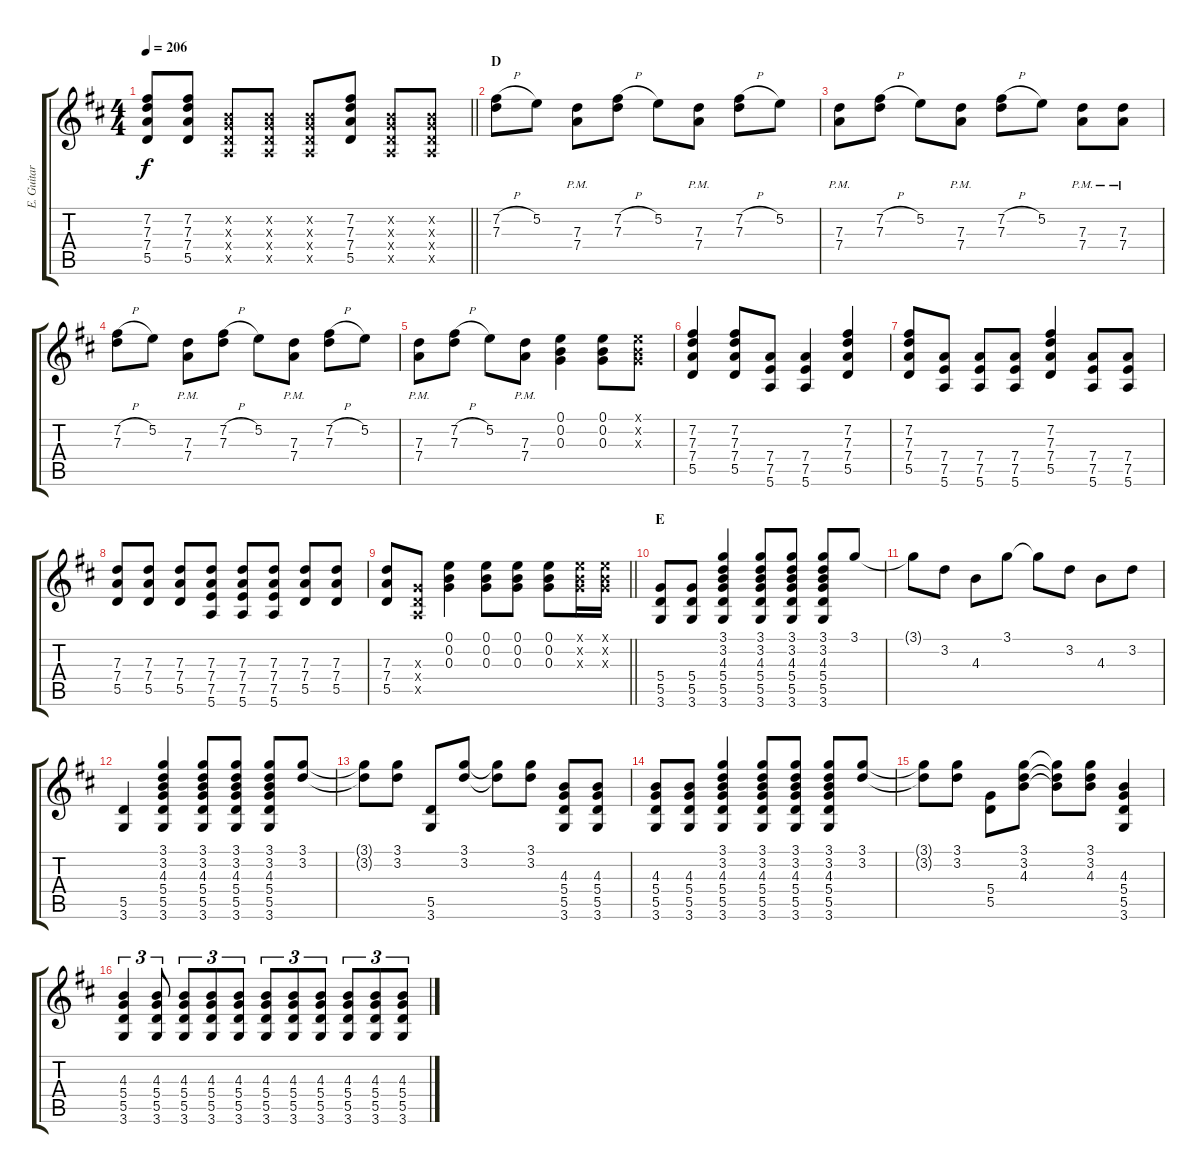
\track ("E. Guitar I" "E. Guitar ") {instrument overdrivenguitar}
\staff {score tabs}
\tuning (E4 B3 G3 D3 A2 E2) {hide}
\ts (4 4)
\tempo 206
\clef g2
\barLineRight lightlight
\ks d
(7.2{t} 7.3{t} 7.4{t} 5.5{t}).8{dy f} (7.2 7.3 7.4 5.5).8 (0.2{x} 0.3{x} 0.4{x} 0.5{x}).8 (0.2{x} 0.3{x} 0.4{x} 0.5{x}).8 (0.2{x} 0.3{x} 0.4{x} 0.5{x}).8 (7.2 7.3 7.4 5.5).8 (0.2{x} 0.3{x} 0.4{x} 0.5{x}).8 (0.2{x} 0.3{x} 0.4{x} 0.5{x}).8 |
\section ("" "D")
(7.2{h} 7.3).8 5.2.8 (7.3{pm} 7.4{pm}).8 (7.2{h} 7.3).8 5.2.8 (7.3{pm} 7.4{pm}).8 (7.2{h} 7.3).8 5.2.8 |
(7.3{pm} 7.4{pm}).8 (7.2{h} 7.3).8 5.2.8 (7.3{pm} 7.4{pm}).8 (7.2{h} 7.3).8 5.2.8 (7.3{pm} 7.4{pm}).8 (7.3{pm} 7.4{pm}).8 |
(7.2{h} 7.3).8 5.2.8 (7.3{pm} 7.4{pm}).8 (7.2{h} 7.3).8 5.2.8 (7.3{pm} 7.4{pm}).8 (7.2{h} 7.3).8 5.2.8 |
(7.3{pm} 7.4{pm}).8 (7.2{h} 7.3).8 5.2.8 (7.3{pm} 7.4{pm}).8 (0.1 0.2 0.3).4 (0.1 0.2 0.3).8 (0.1{x} 0.2{x} 0.3{x}).8 |
(7.2 7.3 7.4 5.5).4 (7.2 7.3 7.4 5.5).8 (7.4 7.5 5.6).8 (7.4 7.5 5.6).4 (7.2 7.3 7.4 5.5).4 |
(7.2 7.3 7.4 5.5).8 (7.4 7.5 5.6).8 (7.4 7.5 5.6).8 (7.4 7.5 5.6).8 (7.2 7.3 7.4 5.5).4 (7.4 7.5 5.6).8 (7.4 7.5 5.6).8 |
(7.3 7.4 5.5).8 (7.3 7.4 5.5).8 (7.3 7.4 5.5).8 (7.3 7.4 7.5 5.6).8 (7.3 7.4 7.5 5.6).8 (7.3 7.4 7.5 5.6).8 (7.3 7.4 5.5).8 (7.3 7.4 5.5).8 |
\barLineRight lightlight
(7.3 7.4 5.5).8 (0.3{x} 0.4{x} 0.5{x}).8 (0.1 0.2 0.3).4 (0.1 0.2 0.3).8 (0.1 0.2 0.3).8 (0.1 0.2 0.3).8 (0.1{x} 0.2{x} 0.3{x}).16 (0.1{x} 0.2{x} 0.3{x}).16 |
\section ("" "E")
(5.4 5.5 3.6).8 (5.4 5.5 3.6).8 (3.1 3.2 4.3 5.4 5.5 3.6).4 (3.1 3.2 4.3 5.4 5.5 3.6).8 (3.1 3.2 4.3 5.4 5.5 3.6).8 (3.1 3.2 4.3 5.4 5.5 3.6).8 3.1.8 |
3.1{t}.8 3.2.8 4.3.8 3.1.8 3.1{t}.8 3.2.8 4.3.8 3.2.8 |
(5.5 3.6).4 (3.1 3.2 4.3 5.4 5.5 3.6).4 (3.1 3.2 4.3 5.4 5.5 3.6).8 (3.1 3.2 4.3 5.4 5.5 3.6).8 (3.1 3.2 4.3 5.4 5.5 3.6).8 (3.1 3.2).8 |
(3.1{t} 3.2{t}).8 (3.1 3.2).8 (5.5 3.6).8 (3.1 3.2).8 (3.1{t} 3.2{t}).8 (3.1 3.2).8 (4.3 5.4 5.5 3.6).8 (4.3 5.4 5.5 3.6).8 |
(4.3 5.4 5.5 3.6).8 (4.3 5.4 5.5 3.6).8 (3.1 3.2 4.3 5.4 5.5 3.6).4 (3.1 3.2 4.3 5.4 5.5 3.6).8 (3.1 3.2 4.3 5.4 5.5 3.6).8 (3.1 3.2 4.3 5.4 5.5 3.6).8 (3.1 3.2).8 |
(3.1{t} 3.2{t}).8 (3.1 3.2).8 (5.4 5.5).8 (3.1 3.2 4.3).8 (3.1{t} 3.2{t} 4.3{t}).8 (3.1 3.2 4.3).8 (4.3 5.4 5.5 3.6).4 |
(4.3 5.4 5.5 3.6).4{tu (3 2)} (4.3 5.4 5.5 3.6).8{tu (3 2)} (4.3 5.4 5.5 3.6).8{tu (3 2)} (4.3 5.4 5.5 3.6).8{tu (3 2)} (4.3 5.4 5.5 3.6).8{tu (3 2)} (4.3 5.4 5.5 3.6).8{tu (3 2)} (4.3 5.4 5.5 3.6).8{tu (3 2)} (4.3 5.4 5.5 3.6).8{tu (3 2)} (4.3 5.4 5.5 3.6).8{tu (3 2)} (4.3 5.4 5.5 3.6).8{tu (3 2)} (4.3 5.4 5.5 3.6).8{tu (3 2)}
